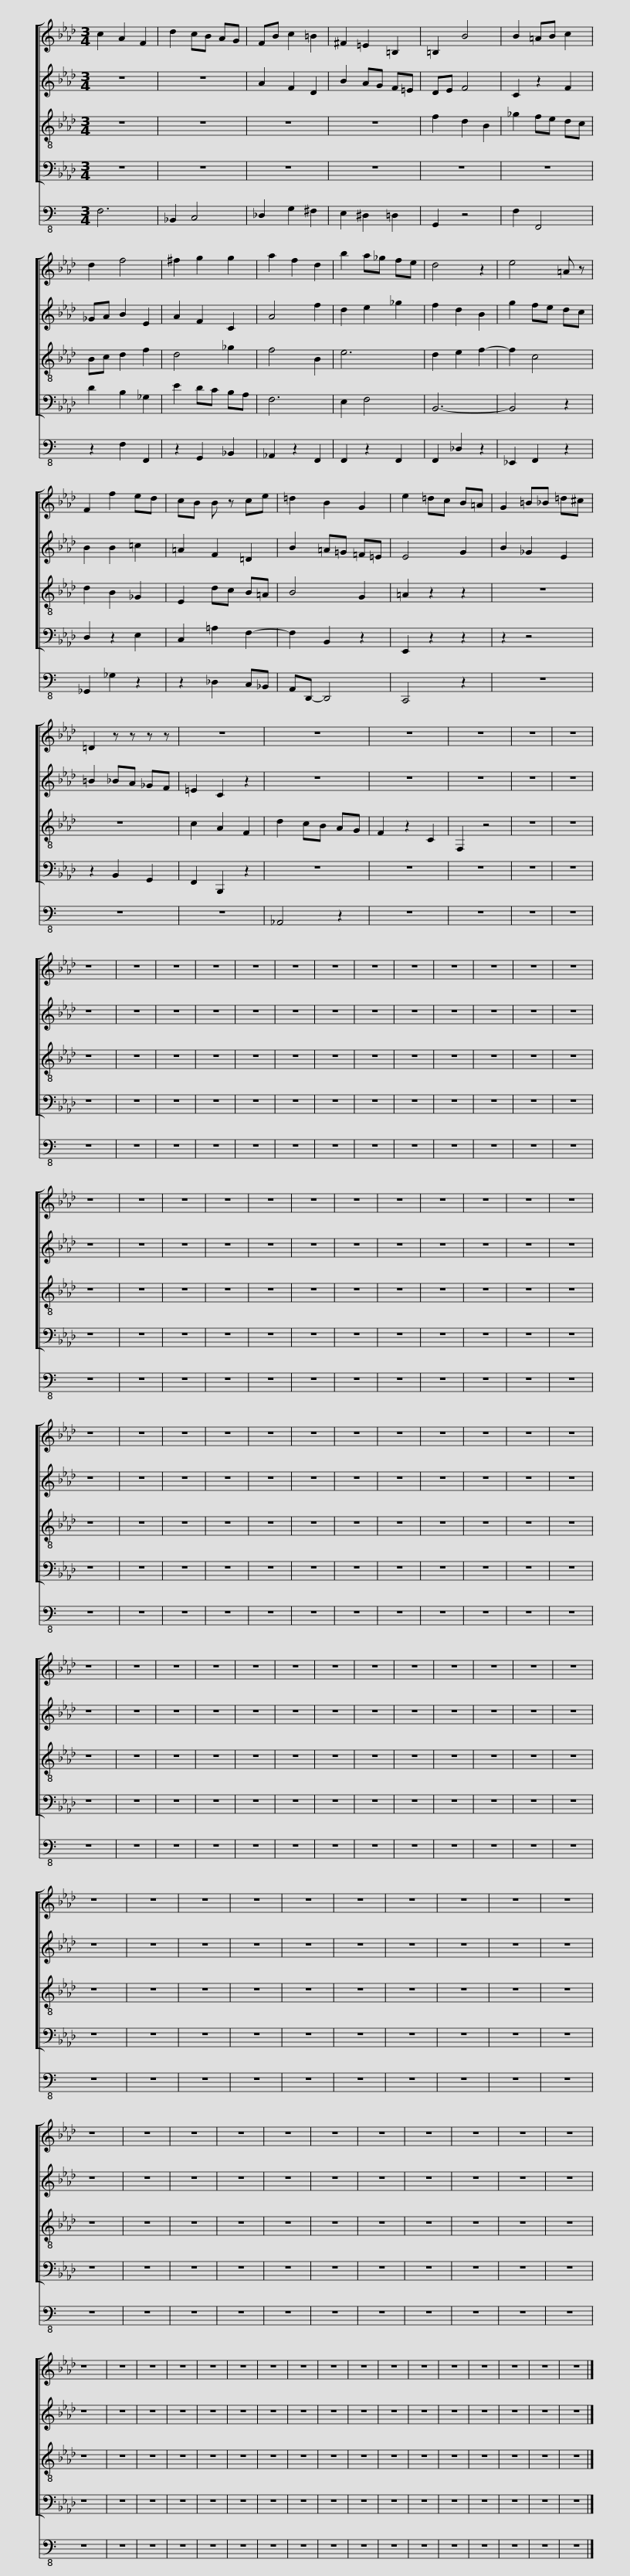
X:1
%%score [ 1 2 3 4 ] 5
L:1/8
M:3/4
I:linebreak $
K:Ab
V:1 treble
V:2 treble
V:3 treble-8
V:4 bass
V:5 bass-8
V:1
 c2 A2 F2 | d2 cB AG | FB c2 =B2 | ^F2 =E2 =B,2 | =B,2 B4 | %5
 B2 =AB c2 | d2 f4 |$ ^f2 g2 g2 | a2 f2 d2 | b2 a_g fe | %10
 d4 z2 | e4 =A z | F2 f2 ed | cB B z ce | =d2 B2 G2 |$ %15
 e2 =dc B=A | G2 =B_B =d^c | =D2 z z z z | z6 | z6 | %20
 z6 | z6 | z6 | z6 | z6 | %25
 z6 | z6 | z6 |$ z6 | z6 | %30
 z6 | z6 | z6 | z6 | z6 | %35
 z6 | z6 | z6 | z6 | z6 | %40
 z6 | z6 | z6 | z6 | z6 | %45
 z6 | z6 | z6 | z6 | z6 | %50
 z6 | z6 | z6 | z6 |$ z6 | %55
 z6 | z6 | z6 | z6 | z6 | %60
 z6 | z6 | z6 | z6 | z6 | %65
 z6 | z6 | z6 | z6 | z6 | %70
 z6 | z6 | z6 | z6 | z6 | %75
 z6 | z6 | z6 | z6 | z6 |$ %80
 z6 | z6 | z6 | z6 | z6 | %85
 z6 | z6 | z6 | z6 | z6 | %90
 z6 | z6 | z6 | z6 | z6 | %95
 z6 | z6 | z6 | z6 | z6 | %100
 z6 | z6 | z6 | z6 | z6 | %105
 z6 |$ z6 | z6 | z6 | z6 | %110
 z6 | z6 |] %112
V:2
 z6 | z6 | A2 F2 D2 | B2 AG F=E | DE F4 | %5
 C2 z2 F2 | _GA B2 E2 |$ A2 F2 C2 | A4 f2 | d2 e2 _g2 | %10
 f2 d2 B2 | g2 fe dc | B2 B2 =c2 | =A2 F2 =D2 | B2 =A=G =F=E |$ %15
 E4 G2 | B2 _G2 E2 | =B2 _BA _GF | =E2 C2 z2 | z6 | %20
 z6 | z6 | z6 | z6 | z6 | %25
 z6 | z6 | z6 |$ z6 | z6 | %30
 z6 | z6 | z6 | z6 | z6 | %35
 z6 | z6 | z6 | z6 | z6 | %40
 z6 | z6 | z6 | z6 | z6 | %45
 z6 | z6 | z6 | z6 | z6 | %50
 z6 | z6 | z6 | z6 |$ z6 | %55
 z6 | z6 | z6 | z6 | z6 | %60
 z6 | z6 | z6 | z6 | z6 | %65
 z6 | z6 | z6 | z6 | z6 | %70
 z6 | z6 | z6 | z6 | z6 | %75
 z6 | z6 | z6 | z6 | z6 |$ %80
 z6 | z6 | z6 | z6 | z6 | %85
 z6 | z6 | z6 | z6 | z6 | %90
 z6 | z6 | z6 | z6 | z6 | %95
 z6 | z6 | z6 | z6 | z6 | %100
 z6 | z6 | z6 | z6 | z6 | %105
 z6 |$ z6 | z6 | z6 | z6 | %110
 z6 | z6 |] %112
V:3
 z6 | z6 | z6 | z6 | f2 d2 B2 | %5
 _g2 fe dc | Bc d2 f2 |$ d4 _g2 | f4 B2 | e6 | %10
 d2 e2 f2- | f2 c4 | d2 B2 _G2 | E2 dc B=A | B4 G2 |$ %15
 =A2 z2 z2 | z6 | z6 | c2 A2 F2 | d2 cB AG | %20
 F2 z2 C2 | F,2 z4 | z6 | z6 | z6 | %25
 z6 | z6 | z6 |$ z6 | z6 | %30
 z6 | z6 | z6 | z6 | z6 | %35
 z6 | z6 | z6 | z6 | z6 | %40
 z6 | z6 | z6 | z6 | z6 | %45
 z6 | z6 | z6 | z6 | z6 | %50
 z6 | z6 | z6 | z6 |$ z6 | %55
 z6 | z6 | z6 | z6 | z6 | %60
 z6 | z6 | z6 | z6 | z6 | %65
 z6 | z6 | z6 | z6 | z6 | %70
 z6 | z6 | z6 | z6 | z6 | %75
 z6 | z6 | z6 | z6 | z6 |$ %80
 z6 | z6 | z6 | z6 | z6 | %85
 z6 | z6 | z6 | z6 | z6 | %90
 z6 | z6 | z6 | z6 | z6 | %95
 z6 | z6 | z6 | z6 | z6 | %100
 z6 | z6 | z6 | z6 | z6 | %105
 z6 |$ z6 | z6 | z6 | z6 | %110
 z6 | z6 |] %112
V:4
 z6 | z6 | z6 | z6 | z6 | %5
 z6 | D2 B,2 _G,2 |$ E2 DC B,A, | F,6 | E,2 F,4 | %10
 B,,6- | B,,4 z2 | D,2 z2 E,2 | C,2 =A,2 F,2- | F,2 B,,2 z2 |$ %15
 E,,2 z2 z2 | z2 z4 | z2 B,,2 G,,2 | F,,2 B,,,2 z2 | z6 | %20
 z6 | z6 | z6 | z6 | z6 | %25
 z6 | z6 | z6 |$ z6 | z6 | %30
 z6 | z6 | z6 | z6 | z6 | %35
 z6 | z6 | z6 | z6 | z6 | %40
 z6 | z6 | z6 | z6 | z6 | %45
 z6 | z6 | z6 | z6 | z6 | %50
 z6 | z6 | z6 | z6 |$ z6 | %55
 z6 | z6 | z6 | z6 | z6 | %60
 z6 | z6 | z6 | z6 | z6 | %65
 z6 | z6 | z6 | z6 | z6 | %70
 z6 | z6 | z6 | z6 | z6 | %75
 z6 | z6 | z6 | z6 | z6 |$ %80
 z6 | z6 | z6 | z6 | z6 | %85
 z6 | z6 | z6 | z6 | z6 | %90
 z6 | z6 | z6 | z6 | z6 | %95
 z6 | z6 | z6 | z6 | z6 | %100
 z6 | z6 | z6 | z6 | z6 | %105
 z6 |$ z6 | z6 | z6 | z6 | %110
 z6 | z6 |] %112
V:5
[K:C] F,6 | _B,,2 C,4 | _D,2 G,2 ^F,2 | E,2 ^D,2 =D,2 | G,,2 z4 | %5
 F,2 F,,4 | z2 F,2 F,,2 |$ z2 G,,2 _B,,2 | _A,,2 z2 F,,2 | F,,2 z2 F,,2 | %10
 F,,2 _D,2 z2 | _E,,2 F,,2 z2 | _G,,2 _G,2 z2 | z2 _D,2 C,_B,, | A,,D,,- D,,4 |$ %15
 C,,4 z2 | z6 | z6 | z6 | _A,,4 z2 | %20
 z6 | z6 | z6 | z6 | z6 | %25
 z6 | z6 | z6 |$ z6 | z6 | %30
 z6 | z6 | z6 | z6 | z6 | %35
 z6 | z6 | z6 | z6 | z6 | %40
 z6 | z6 | z6 | z6 | z6 | %45
 z6 | z6 | z6 | z6 | z6 | %50
 z6 | z6 | z6 | z6 |$ z6 | %55
 z6 | z6 | z6 | z6 | z6 | %60
 z6 | z6 | z6 | z6 | z6 | %65
 z6 | z6 | z6 | z6 | z6 | %70
 z6 | z6 | z6 | z6 | z6 | %75
 z6 | z6 | z6 | z6 | z6 |$ %80
 z6 | z6 | z6 | z6 | z6 | %85
 z6 | z6 | z6 | z6 | z6 | %90
 z6 | z6 | z6 | z6 | z6 | %95
 z6 | z6 | z6 | z6 | z6 | %100
 z6 | z6 | z6 | z6 | z6 | %105
 z6 |$ z6 | z6 | z6 | z6 | %110
 z6 | z6 |] %112
